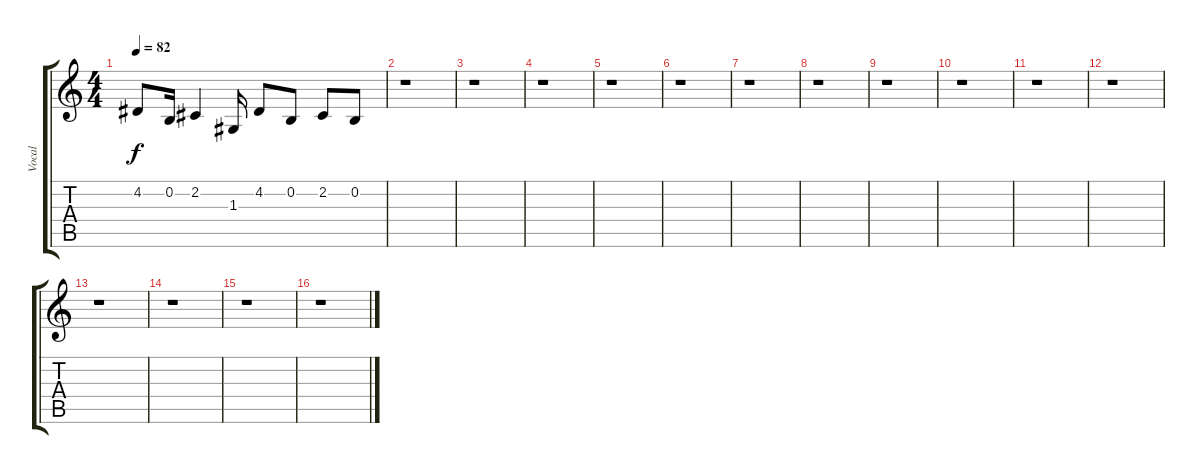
\track ("Vocal" "Vocal") {instrument violin}
\staff {score tabs}
\tuning (E4 B3 G3 D3 A2 E2) {hide}
\ts (4 4)
\tempo 82
\clef g2
\ks c
4.2.8{dy f} 0.2.16 2.2.4 1.3.16 4.2.8 0.2.8 2.2.8 0.2.8 |
r.1 |
r.1 |
r.1 |
r.1 |
r.1 |
r.1 |
r.1 |
r.1 |
r.1 |
r.1 |
r.1 |
r.1 |
r.1 |
r.1 |
r.1
